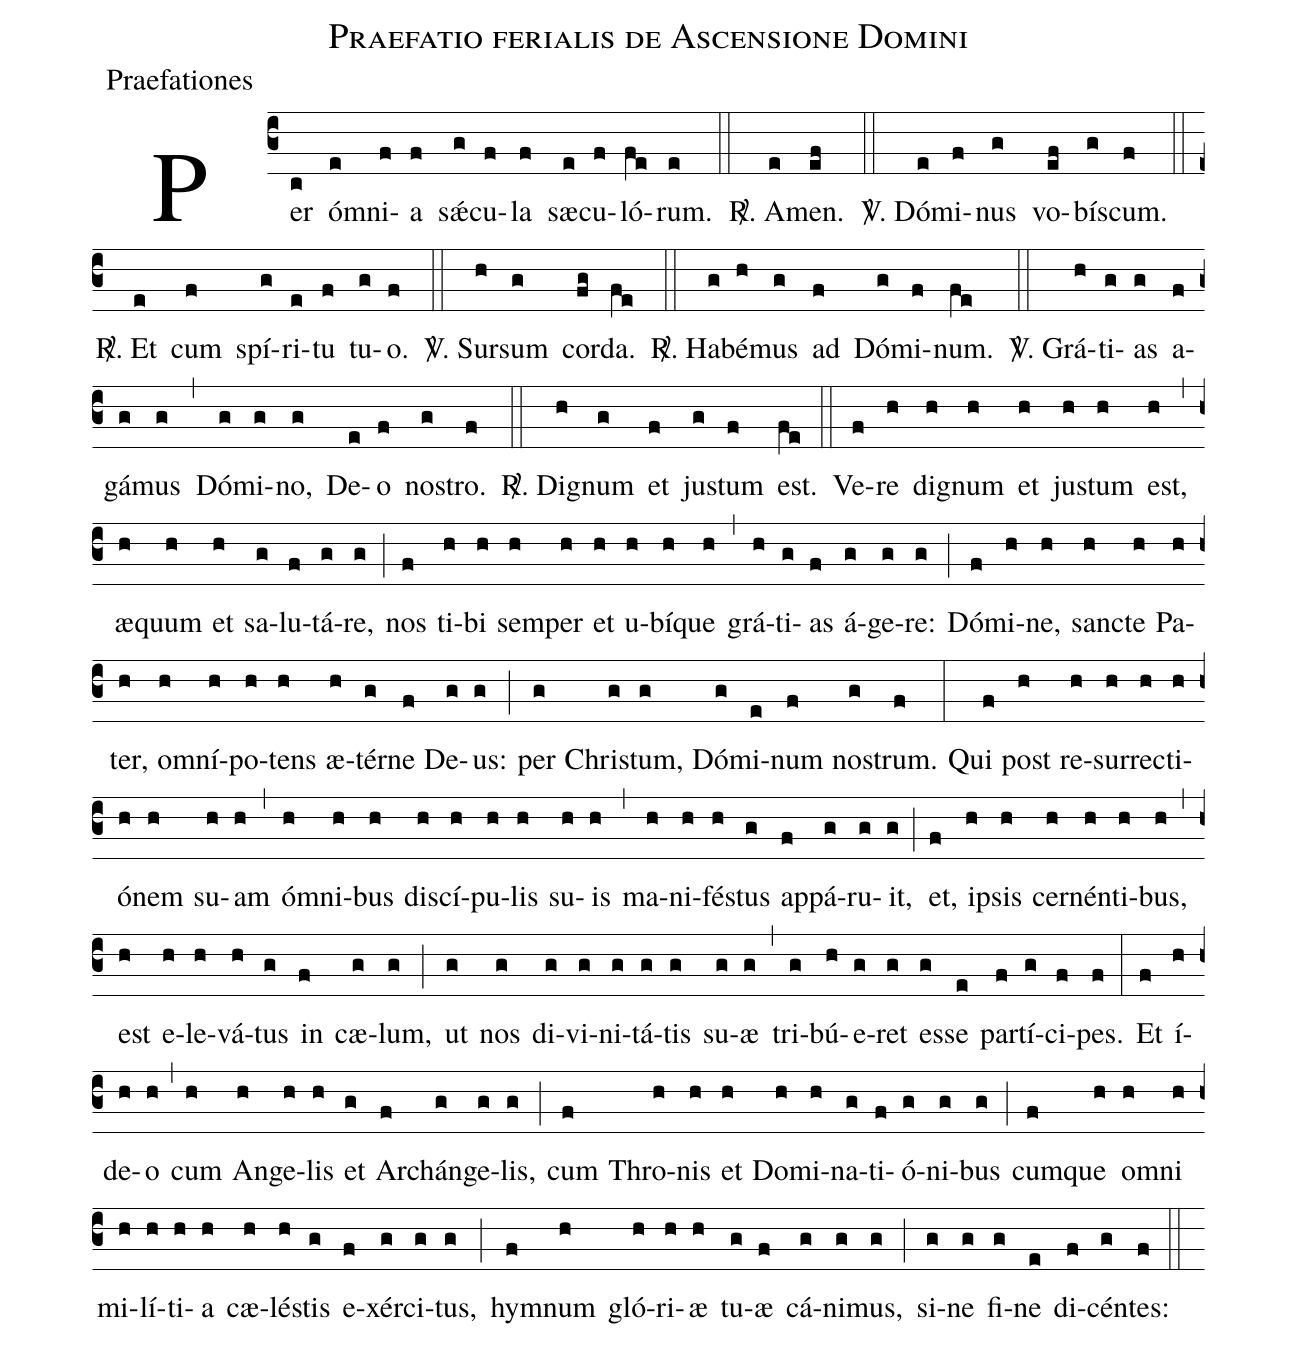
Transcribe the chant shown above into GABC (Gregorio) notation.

name:Praefatio ferialis de Ascensione Domini;
office-part:Praefationes;
%%
(c3)Per(c) óm(e)ni(f)a(f) sǽ(g)cu(f)la(f) sæ(e)cu(f)ló(fe)rum.(e) (::)

<sp>R/</sp>. A(e)men.(ef) (::)

<sp>V/</sp>. Dó(e)mi(f)nus(g) vo(ef)bí(g)scum.(f) (::)

<sp>R/</sp>. Et(e) cum(f) spí(g)ri(e)tu(f) tu(g)o.(f) (::)

<sp>V/</sp>. Sur(h)sum(g) cor(fg)da.(fe) (::)

<sp>R/</sp>. Ha(g)bé(h)mus(g) ad(f) Dó(g)mi(f)num.(fe) (::)

<sp>V/</sp>. Grá(h)ti(g)as(g) a(f)gá(g)mus(g) (,) Dó(g)mi(g)no,(g) De(e)o(f) no(g)stro.(f) (::)

<sp>R/</sp>. Di(h)gnum(g) et(f) ju(g)stum(f) est.(fe) (::)

Ve(f)re(h) di(h)gnum(h) et(h) ju(h)stum(h) est,(h) (,) æ(h)quum(h) et(h) sa(g)lu(f)tá(g)re,(g) (;)
nos(f) ti(h)bi(h) sem(h)per(h) et(h) u(h)bí(h)que(h) (,) grá(h)ti(g)as(f) á(g)ge(g)re:(g) (;)
Dó(f)mi(h)ne,(h) san(h)cte(h) Pa(h)ter,(h) om(h)ní(h)po(h)tens(h) æ(h)tér(g)ne(f) De(g)us:(g) (;)
per(g) Chri(g)stum,(g) Dó(g)mi(e)num(f) no(g)strum.(f) (:)

Qui(f) post(h) re(h)sur(h)re(h)cti(h)ó(h)nem(h) su(h)am(h) (,)
óm(h)ni(h)bus(h) di(h)scí(h)pu(h)lis(h) su(h)is(h) (,) ma(h)ni(h)fé(h)stus(g) ap(f)pá(g)ru(g)it,(g) (;)
et,(f) i(h)psis(h) cer(h)nén(h)ti(h)bus,(h) (,) est(h) e(h)le(h)vá(h)tus(g) in(f) cæ(g)lum,(g) (;)
ut(g) nos(g) di(g)vi(g)ni(g)tá(g)tis(g) su(g)æ(g) (,) tri(g)bú(h)e(g)ret(g) es(g)se(e) par(f)tí(g)ci(f)pes.(f) (:)

Et(f) í(h)de(h)o(h) (,) cum(h) An(h)ge(h)lis(h) et(g) Ar(f)chán(g)ge(g)lis,(g) (;)
cum(f) Thro(h)nis(h) et(h) Do(h)mi(h)na(g)ti(f)ó(g)ni(g)bus(g) (;)
cum(f)que(h) om(h)ni(h) mi(h)lí(h)ti(h)a(h) cæ(h)lé(h)stis(g) e(f)xér(g)ci(g)tus,(g) (;)
hym(f)num(h) gló(h)ri(h)æ(h) tu(g)æ(f) cá(g)ni(g)mus,(g) (;) si(g)ne(g) fi(g)ne(e) di(f)cén(g)tes:(f) (::)
